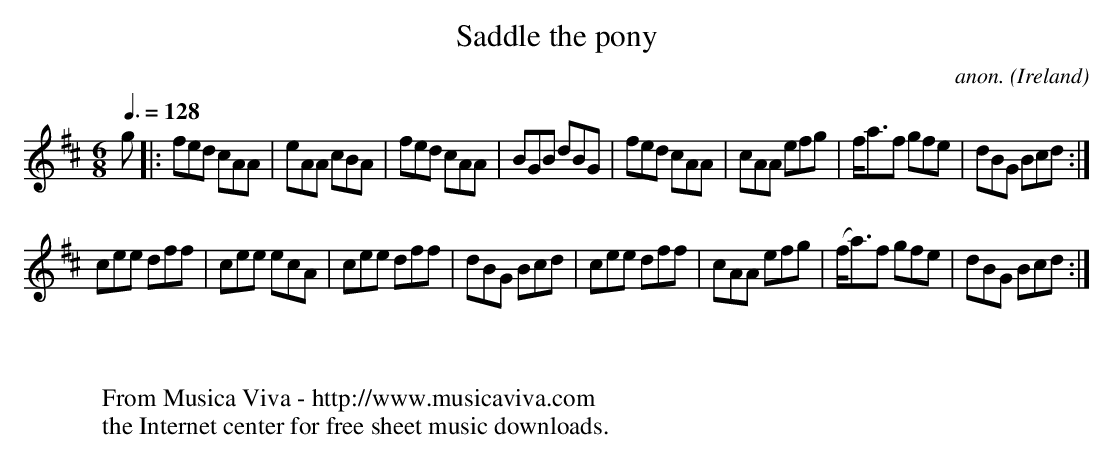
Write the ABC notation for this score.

X:1
T:Saddle the pony
C:anon.
O:Ireland
M:6/8
L:1/8
Q:3/8=128
K:Amix
g|:fed cAA|eAA cBA|fed cAA|BGB dBG|fed cAA|cAA efg|f<af gfe|dBG Bcd:|
cee dff|cee ecA|cee dff|dBG Bcd|cee dff|cAA efg|(f<a)f gfe|dBG Bcd:|
W:
W:
W: From Musica Viva - http://www.musicaviva.com
W: the Internet center for free sheet music downloads.
